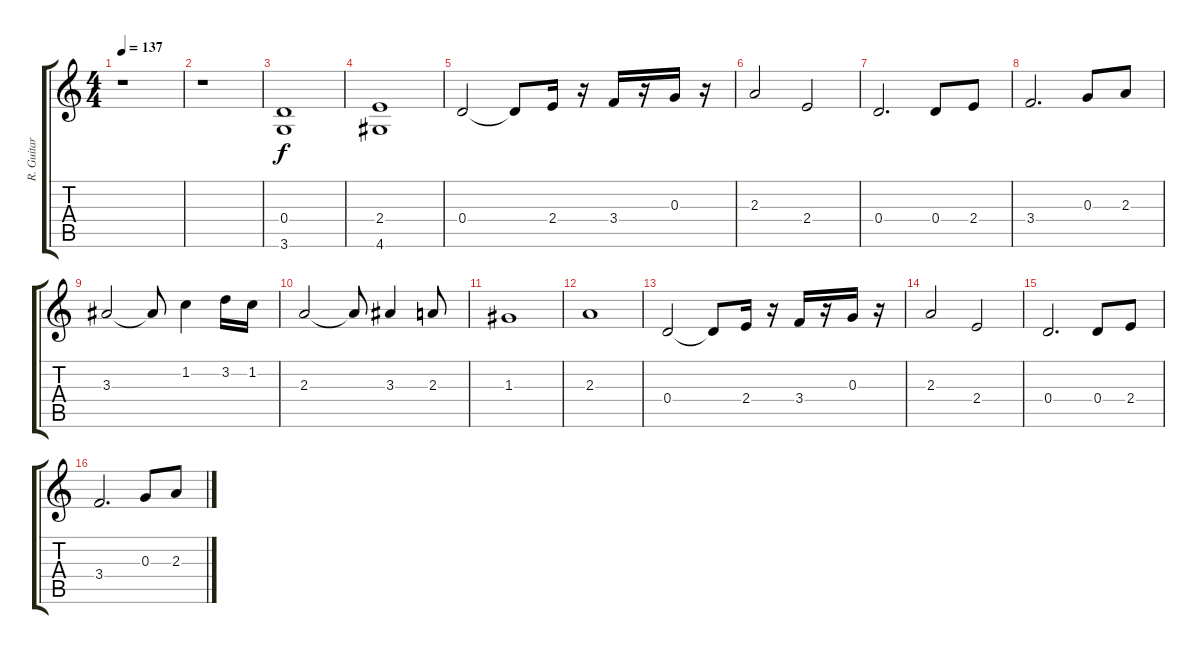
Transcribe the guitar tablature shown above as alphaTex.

\track ("R. Guitar" "R. Guitar") {instrument overdrivenguitar}
\staff {score tabs}
\tuning (E4 B3 G3 D3 A2 E2) {hide}
\ts (4 4)
\tempo 137
\clef g2
\ks c
r.1{dy f} |
r.1 |
(0.4 3.6).1 |
(2.4 4.6).1 |
0.4.2 0.4{t}.8 2.4.16 r.16 3.4.16 r.16 0.3.16 r.16 |
2.3.2 2.4.2 |
0.4.2{d} 0.4.8 2.4.8 |
3.4.2{d} 0.3.8 2.3.8 |
3.3.2 3.3{t}.8 1.2.4 3.2.16 1.2.16 |
2.3.2 2.3{t}.8 3.3.4 2.3.8 |
1.3.1 |
2.3.1 |
0.4.2 0.4{t}.8 2.4.16 r.16 3.4.16 r.16 0.3.16 r.16 |
2.3.2 2.4.2 |
0.4.2{d} 0.4.8 2.4.8 |
3.4.2{d} 0.3.8 2.3.8
